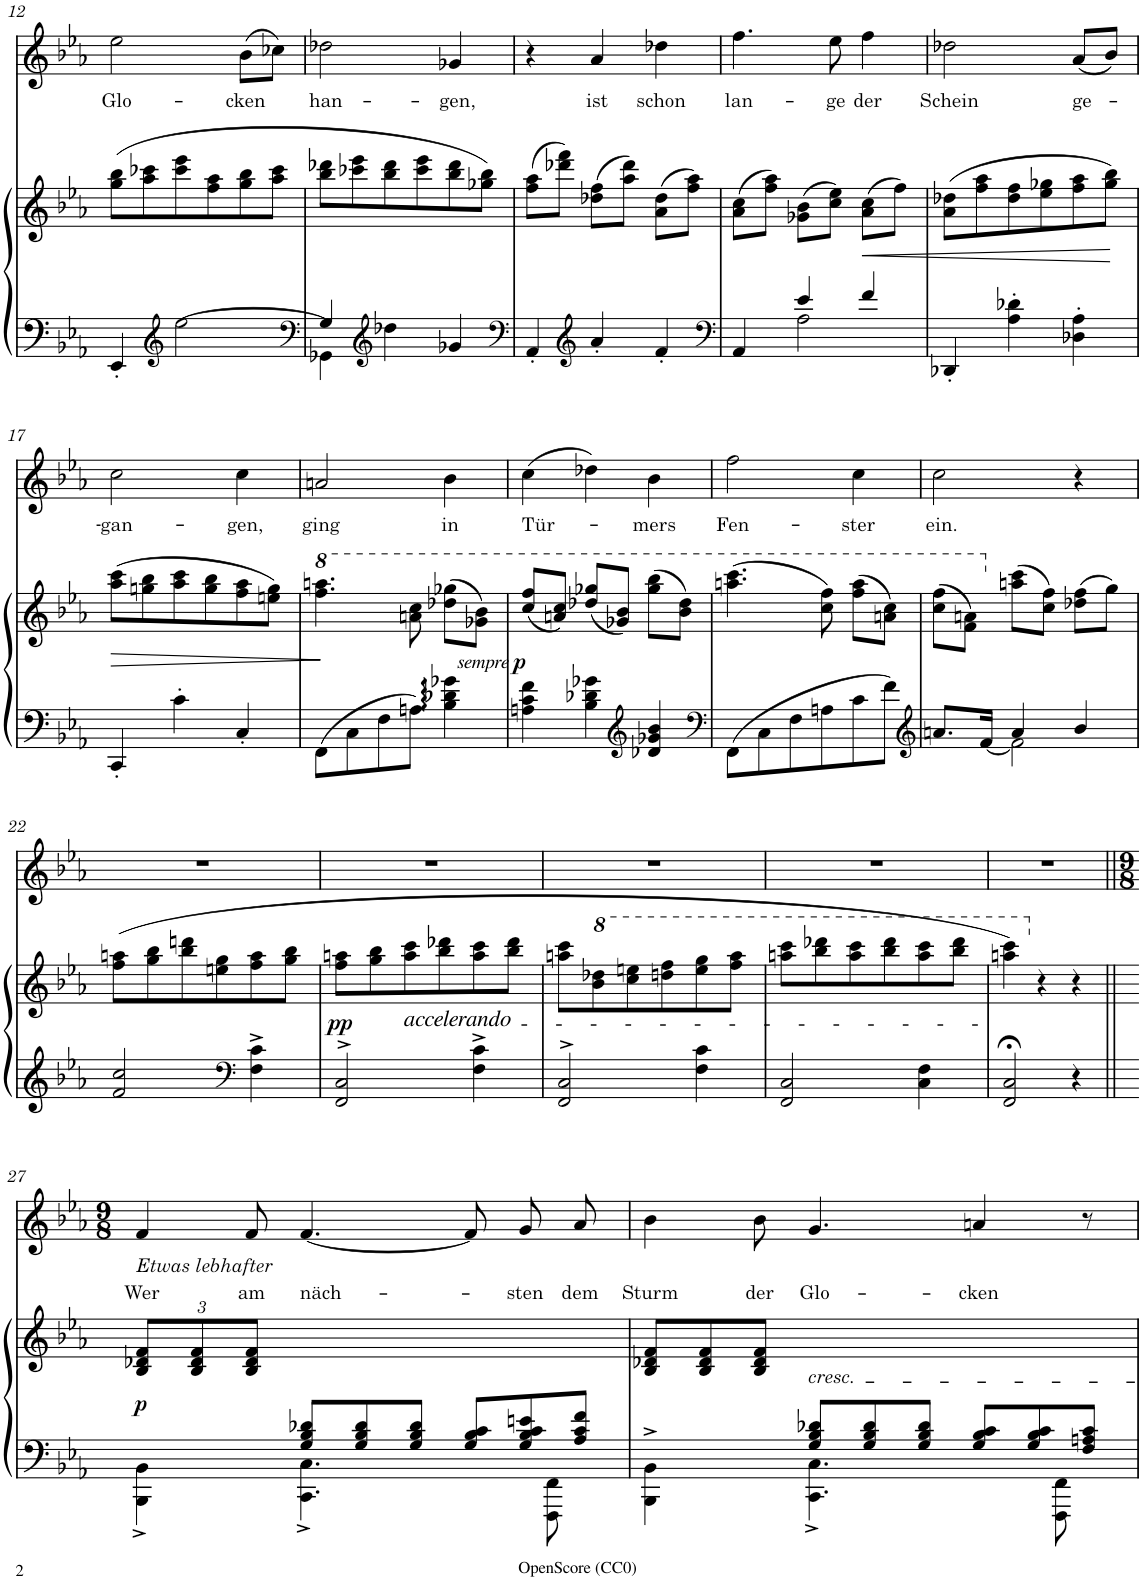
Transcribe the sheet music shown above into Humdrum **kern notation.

**kern	**kern	**dynam	**kern	**text
*part2	*part2	*part2	*part1	*part1
*staff3	*staff2	*staff2/3	*staff1	*staff1
*I"Piano	*	*	*I"Gesang Voice	*
*I'Pno	*	*	*	*
!!LO:PB:g=z
*clefF4	*clefG2	*	*clefG2	*
*k[b-e-a-]	*k[b-e-a-]	*	*k[b-e-a-]	*
*M3/4	*M3/4	*	*M3/4	*
=12	=12	=12	=12	=12
!	!	!	!	!LO:LY:b
4EE-'/	(8gg\ 8bb-\L	.	2ee-\	Glo-
.	8aa-\ 8ccc-X\	.	.	.
*clefG2	*	*	*	*
[>2ee-\	8ccc-\ 8eee-\	.	.	.
.	8ff\ 8aa-\	.	.	.
!	!	!	!	!LO:LY:b
.	8gg\ 8bb-\	.	(8b-\L	-cken
.	8aa-\ 8ccc-\J	.	8cc-X\J)	.
=13	=13	=13	=13	=13
*clefF4	*	*	*	*
*^	*	*	*	*
!	!	!	!	!	!LO:LY:b
4ee-/]	4GG-X\	8bb-\ 8ddd-X\L	.	2dd-X\	han-
.	.	8ccc-X\ 8eee-\	.	.	.
*clefG2	*	*	*	*	*
4dd-X\	2ryy	8bb-\ 8ddd-\	.	.	.
.	.	8ccc-\ 8eee-\	.	.	.
!	!	!	!	!	!LO:LY:b
4g-X/	.	8bb-\ 8ddd-\	.	4g-X/	-gen,
.	.	8gg-X\ 8bb-\J)	.	.	.
*v	*v	*	*	*	*
=14	=14	=14	=14	=14
*clefF4	*	*	*	*
4AA-'/	(8ff\ 8aa-\L	.	4r	.
.	8ddd-X\ 8fff\J)	.	.	.
*clefG2	*	*	*	*
!	!	!	!	!LO:LY:b
4a-'/	(8dd-X\ 8ff\L	.	4a-/	ist
.	8aa-\ 8ddd-\J)	.	.	.
!	!	!	!	!LO:LY:b
4f'/	(8a-\ 8dd-\L	.	4dd-X\	schon
.	8ff\ 8aa-\J)	.	.	.
=15	=15	=15	=15	=15
*clefF4	*	*	*	*
*^	*	*	*	*
!	!	!	!	!	!LO:LY:b
4AA-/	4ryy	(8a-\ 8cc\L	.	4.ff\	lan-
.	.	8ff\ 8aa-\J)	.	.	.
4e-/	2A-\	(8g-X\ 8b-\L	.	.	.
!	!	!	!	!	!LO:LY:b
.	.	8cc\ 8ee-\J)	.	8ee-\	-ge
!	!	!	!LO:HP:b	!	!LO:LY:b
4f/	.	(8a-\ 8cc\L	<	4ff\	der
.	.	8ff\J)	.	.	.
*v	*v	*	*	*	*
=16	=16	=16	=16	=16
!	!	!	!	!LO:LY:b
4DD-X'/	(8a-\ 8dd-X\L	.	2dd-X\	Schein
.	8ff\ 8aa-\	.	.	.
4A-\' 4d-X\'	8dd-\ 8ff\	.	.	.
.	8ee-\ 8gg-X\	.	.	.
!	!	!	!	!LO:LY:b
4D-X\' 4A-\'	8ff\ 8aa-\	.	(8a-/L	ge-
.	8gg-\ 8bb-\J)	[	8b-/J)	.
!!LO:LB:g=z
=17	=17	=17	=17	=17
!	!	!LO:HP:b	!	!LO:LY:b
4CC'/	(8aa-\ 8ccc\L	>	2cc\	-gan-
.	8ggn\ 8bb-\	.	.	.
4c'\	8aa-\ 8ccc\	.	.	.
.	8gg\ 8bb-\	.	.	.
!	!	!	!	!LO:LY:b
4C'/	8ff\ 8aa-\	.	4cc\	-gen,
.	8een\ 8gg\J)	.	.	.
.	.	]	.	.
=18	=18	=18	=18	=18
*	*8va	*	*	*
!	!	!	!	!LO:LY:b
8FF\L	4.fff\ 4.aaan\	.	2an/	ging
8C\	.	.	.	.
8F\	.	.	.	.
8An\J	8aan\ 8ccc\	.	.	.
!	!	!	!	!LO:LY:b
4B-\ 4d-X\ 4g-X\	(8ddd-X\ 8ggg-X\L	.	4b-\	in
.	8gg-X\ 8bb-\J)	.	.	.
=19	=19	=19	=19	=19
!	!	!LO:DY:b	!	!LO:LY:b
!	!	!LO:DY:n=1:b	!	!
4An\ 4c\ 4f\	(8ccc/ 8fff/L	other-dynamics p	(4cc\	Tür-
.	8aan/ 8ccc/J)	.	.	.
4B-\ 4d-X\ 4g-X\	(8ddd-X/ 8ggg-X/L	.	4dd-X\)	.
.	8gg-X/ 8bb-/J)	.	.	.
*clefG2	*	*	*	*
!	!	!	!	!LO:LY:b
4d-X/ 4g-X/ 4b-/	(8ggg-\ 8bbb-\L	.	4b-\	-mers
.	8bb-\ 8ddd-\J)	.	.	.
=20	=20	=20	=20	=20
*clefF4	*	*	*	*
!	!	!	!	!LO:LY:b
8FF\L	(4.aaan\ 4.cccc\	.	2ff\	Fen-
8C\	.	.	.	.
8F\	.	.	.	.
8An\	8ccc\ 8fff\)	.	.	.
!	!	!	!	!LO:LY:b
8c\	(8fff\ 8aaa\L	.	4cc\	-ster
8f\J	8aan\ 8ccc\J)	.	.	.
=21	=21	=21	=21	=21
*clefG2	*	*	*	*
*^	*	*	*	*
!	!	!	!	!	!LO:LY:b
8.an/L	4ryy	(8ccc\ 8fff\L	.	2cc\	ein.
.	.	8ff\ 8aan\J)	.	.	.
[<16f/Jk	.	.	.	.	.
*	*	*X8va	*	*	*
4a/	2f\]	(8aan\ 8ccc\L	.	.	.
.	.	8cc\ 8ff\J)	.	.	.
4b-/	.	(8dd-X\ 8ff\L	.	4r	.
.	.	8gg\J)	.	.	.
*v	*v	*	*	*	*
!!LO:LB:g=z
=22	=22	=22	=22	=22
2f/ 2cc/	(8ff\ 8aan\L	.	2.r	.
.	8gg\ 8bb-\	.	.	.
.	8bb-\ 8dddn\	.	.	.
.	8een\ 8gg\	.	.	.
*clefF4	*	*	*	*
4F\^ 4c\^	8ff\ 8aa\	.	.	.
.	8gg\ 8bb-\J	.	.	.
=23	=23	=23	=23	=23
!	!	!LO:DY:b	!	!
2FF/^> 2C/^>	8ff\ 8aan\L	pp	2.r	.
.	8gg\ 8bb-\	.	.	.
!	!LO:TX:b:t=accelerando	!	!	!
.	8aa\ 8ccc\	.	.	.
.	8bb-\ 8ddd-X\	.	.	.
4F\^ 4c\^	8aa\ 8ccc\	.	.	.
.	8bb-\ 8ddd-\J	.	.	.
=24	=24	=24	=24	=24
2FF/^> 2C/^>	8aan\ 8ccc\L	.	2.r	.
*	*8va	*	*	*
.	8bb-\ 8ddd-X\	.	.	.
.	8ccc\ 8eeen\	.	.	.
.	8dddn\ 8fff\	.	.	.
4F\ 4c\	8eee\ 8ggg\	.	.	.
.	8fff\ 8aaa\J	.	.	.
=25	=25	=25	=25	=25
2FF/ 2C/	8aaan\ 8cccc\L	.	2.r	.
.	8bbb-\ 8dddd-X\	.	.	.
.	8aaa\ 8cccc\	.	.	.
.	8bbb-\ 8dddd-\	.	.	.
4C\ 4F\	8aaa\ 8cccc\	.	.	.
.	8bbb-\ 8dddd-\J	.	.	.
=26	=26	=26	=26	=26
2FF/;< 2C/;<	4aaan\ 4cccc\)	.	2.r	.
*	*X8va	*	*	*
.	4r	.	.	.
4r	4r	.	.	.
!!LO:LB:g=z
=27||	=27||	=27||	=27||	=27||
*	*	*	*M9/8	*
*^	*	*	*	*
*	*	*Xbrackettup	*	*	*
!	!	!	!	!LO:TX:b:i:t=Etwas lebhafter	!
!	!	!	!LO:DY:b	!	!LO:LY:b
4ryy	4BBB-\^< 4BB-\^<	12B-/ 12d-X/ 12f/L	p	4f/	Wer
.	.	12B-/ 12d-/ 12f/	.	.	.
.	.	12B-/ 12d-/ 12f/J	.	.	.
*Xbrackettup	*	*	*	*	*
!	!	!	!	!	!LO:LY:b
12G/ 12B-/ 12d-X/L	4.CC\^< 4.C\^<	2..ryy	.	8f/	am
12G/ 12B-/ 12d-/	.	.	.	.	.
!	!	!	!	!	!LO:LY:b
.	.	.	.	[4.f/	näch-
12G/ 12B-/ 12d-/J	.	.	.	.	.
12G/ 12B-/ 12c/L	.	.	.	.	.
12G/ 12B-/ 12c/ 12en/	.	.	.	.	.
.	8FFF\ 8FF\	.	.	.	.
12A-/ 12c/ 12f/J	.	.	.	.	.
4.ryy	4.ryy	.	.	8f/]	.
!	!	!	!	!	!LO:LY:b
.	.	.	.	8g/	-sten
!	!	!	!	!	!LO:LY:b
.	.	.	.	8a-/	dem
=28	=28	=28	=28	=28	=28
!	!	!	!	!	!LO:LY:b
4ryy	4BBB-\^> 4BB-\^>	12B-/ 12d-X/ 12f/L	.	4b-\	Sturm
.	.	12B-/ 12d-/ 12f/	.	.	.
.	.	12B-/ 12d-/ 12f/J	.	.	.
!	!	!LO:TX:b:i:t=cresc.	!	!	!
!	!	!	!	!	!LO:LY:b
12G/ 12B-/ 12d-X/L	4.CC\^< 4.C\^<	2..ryy	.	8b-\	der
12G/ 12B-/ 12d-/	.	.	.	.	.
!	!	!	!	!	!LO:LY:b
.	.	.	.	4.g/	Glo-
12G/ 12B-/ 12d-/J	.	.	.	.	.
12G/ 12B-/ 12c/L	.	.	.	.	.
12G/ 12B-/ 12c/	.	.	.	.	.
.	8FFF\ 8FF\	.	.	.	.
12F/ 12An/ 12c/J	.	.	.	.	.
!	!	!	!	!	!LO:LY:b
4.ryy	4.ryy	.	.	4an/	-cken
.	.	.	.	8r	.
*v	*v	*	*	*	*
=	=	=	=	=
*-	*-	*-	*-	*-
